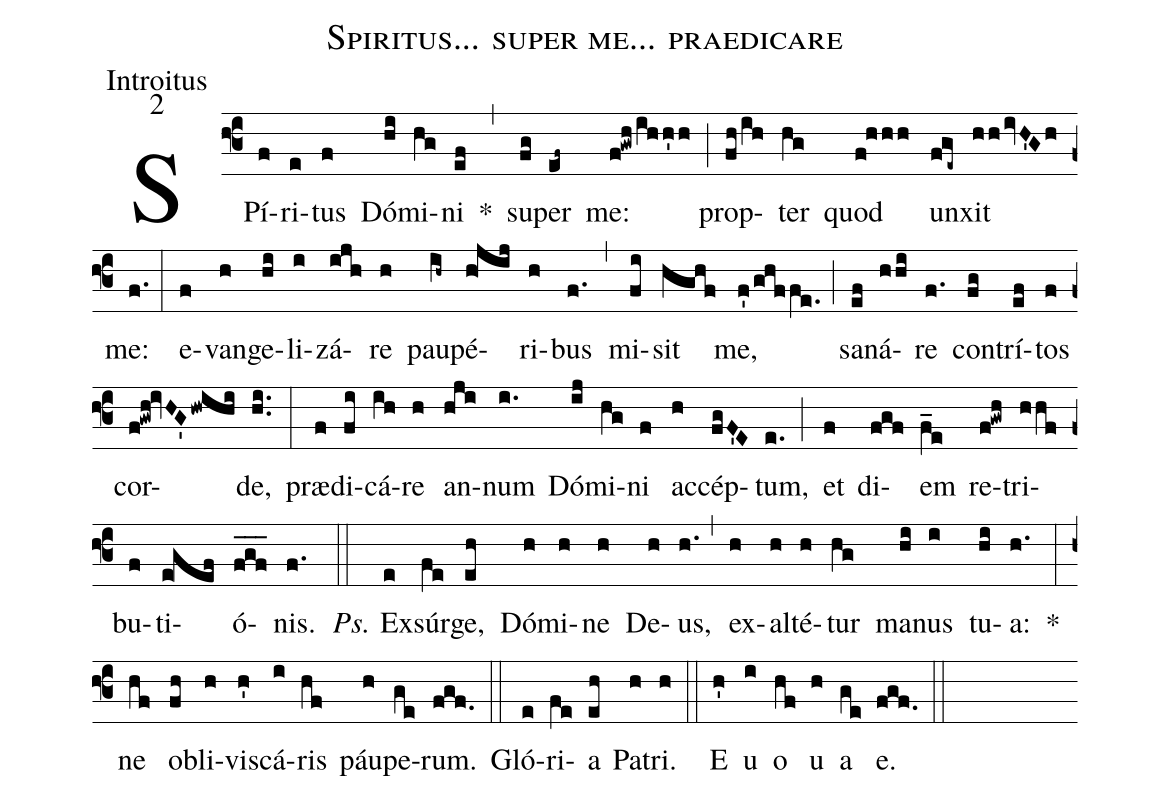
name: Spiritus... super me... praedicare;
office-part: Introitus;
mode: 2;
%%
(f3) SPí(f)ri(e)tus(f) Dó(hi)mi(hg)ni(ef) *(,) su(fg)per(ef~) me:(f!gwh/ihh'h) (;) prop(fh/ih)ter(hg) quod(f!hhh) un(fge~)xit(hhivH'Gh) me:(f.) (:)
e(f)van(h)ge(hi)li(i)zá(ijh)re(h) pau(ih~)pé(h!jij)ri(h)bus(f.) (,) mi(fi)sit(hghf) me,(f'/ghffe.) (;) sa(ef)ná(hhi)re(f.) con(fg)trí(ef)tos(f) cor(f!gwh!ivHG'hwihi)de,(hi..) (:)
præ(f)di(fi)cá(ih)re(h) an(hji)num(i.) Dó(ij)mi(hg)ni(f) ac(h)cép(fgF'E)tum,(e.) (;) et(f) di(fgf)em(f_e) re(f!gwh)tri(hhf)bu(f)ti(e!gef)ó(f_g_f_)nis.(f.) (::)
<i>Ps.</i> Ex(e)súr(fe)ge,(eh) Dó(h)mi(h)ne(h) De(h)us,(h.) (,) ex(h)al(h)té(h)tur(hg) ma(hi)nus(i) tu(hi)a:(h.) *(:)
ne(hf) ob(fh)li(h)vis(h')cá(i)ris(hf) páu(h)pe(ge)rum.(fgf.) (::)
Gló(e)ri(fe)a(eh) Pa(h)tri.(h) (::)
<eu>E(h') u(i) o(hf) u(h) a(ge) e.</eu>(fgf.) (::)
